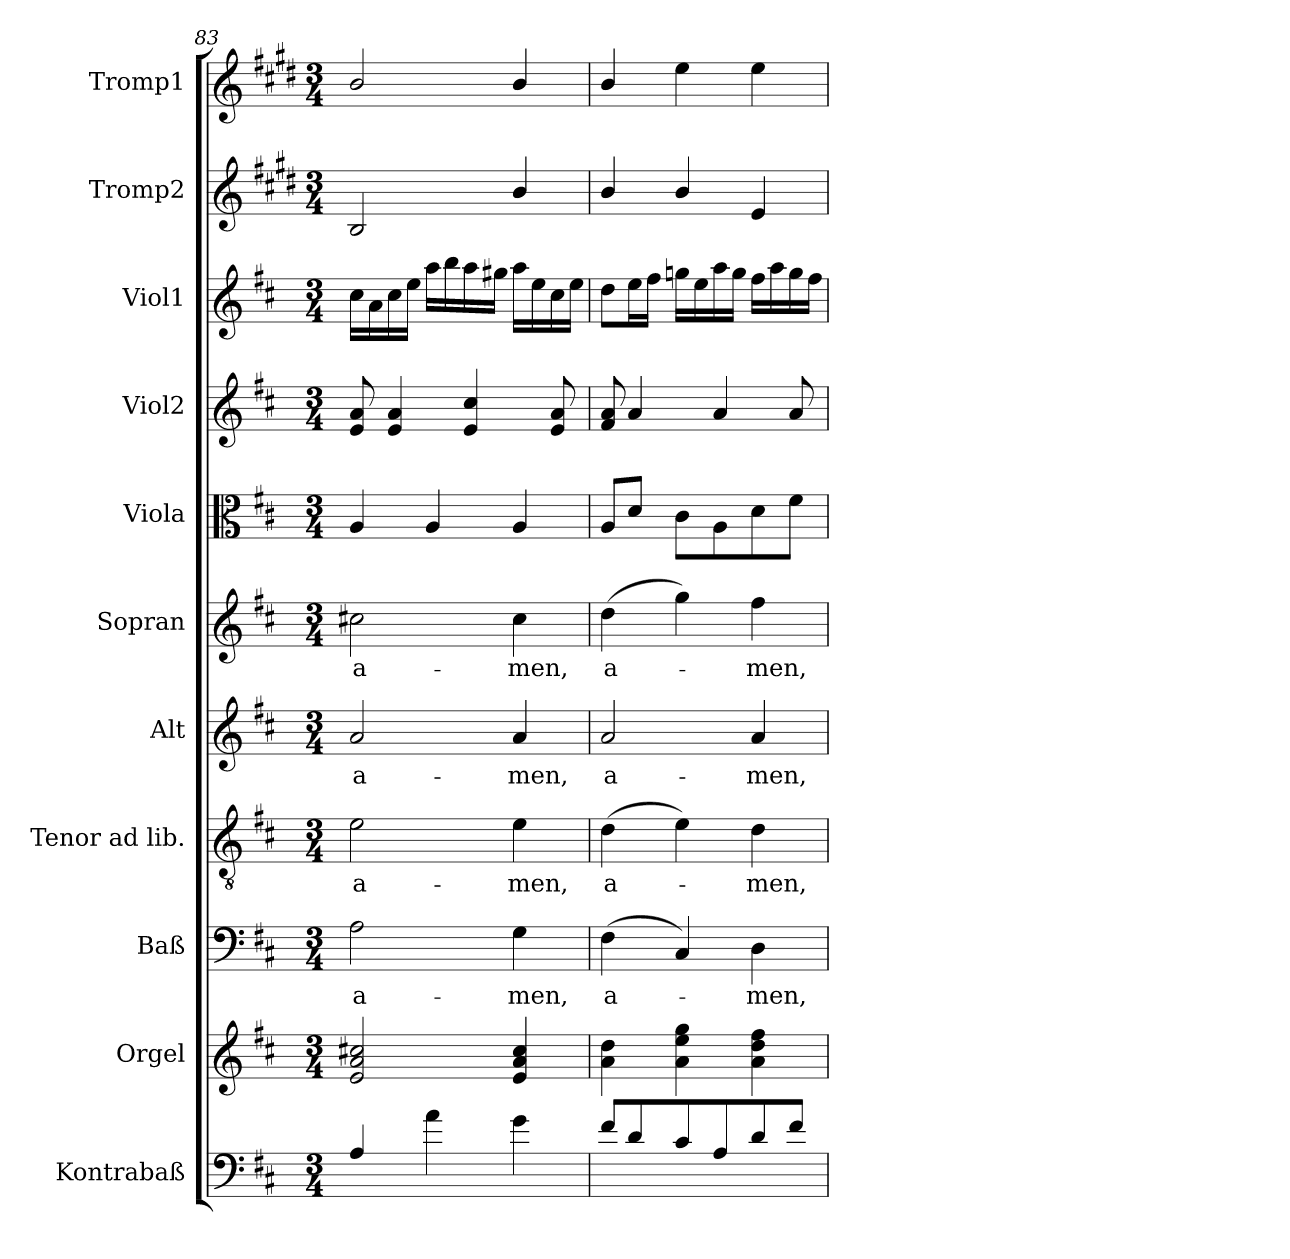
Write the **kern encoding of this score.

**kern	**kern	**kern	**text	**kern	**text	**kern	**text	**kern	**text	**kern	**kern	**kern	**kern	**kern
*part11	*part10	*part9	*part9	*part8	*part8	*part7	*part7	*part6	*part6	*part5	*part4	*part3	*part2	*part1
*staff11	*staff10	*staff9	*staff9	*staff8	*staff8	*staff7	*staff7	*staff6	*staff6	*staff5	*staff4	*staff3	*staff2	*staff1
*I"Kontrabaß	*I"Orgel	*I"Baß	*	*I"Tenor ad lib.	*	*I"Alt	*	*I"Sopran	*	*I"Viola	*I"Viol2	*I"Viol1	*I"Tromp2	*I"Tromp1
*	*	*	*	*	*	*	*	*	*	*I'Vla	*	*	*	*
*clefF4	*clefG2	*clefF4	*	*clefGv2	*	*clefG2	*	*clefG2	*	*clefC3	*clefG2	*clefG2	*clefG2	*clefG2
*ITrd7c12	*	*	*	*	*	*	*	*	*	*	*	*	*ITrd1c2	*ITrd1c2
*k[f#c#]	*k[f#c#]	*k[f#c#]	*	*k[f#c#]	*	*k[f#c#]	*	*k[f#c#]	*	*k[f#c#]	*k[f#c#]	*k[f#c#]	*k[f#c#]	*k[f#c#]
*D:	*D:	*D:	*	*D:	*	*D:	*	*D:	*	*D:	*D:	*D:	*D:	*D:
*M3/4	*M3/4	*M3/4	*	*M3/4	*	*M3/4	*	*M3/4	*	*M3/4	*M3/4	*M3/4	*M3/4	*M3/4
=83	=83	=83	=83	=83	=83	=83	=83	=83	=83	=83	=83	=83	=83	=83
!	!	!	!LO:LY:b	!	!LO:LY:b	!	!LO:LY:b	!	!LO:LY:b	!	!	!	!	!
4AA/	2e/ 2a/ 2cc#X/	2A\	a-	2e\	a-	2a/	a-	2cc#X\	a-	4A/	8e/ 8a/	16cc#\LL	2A/	2a/
.	.	.	.	.	.	.	.	.	.	.	.	16a\	.	.
.	.	.	.	.	.	.	.	.	.	.	4e/ 4a/	16cc#\	.	.
.	.	.	.	.	.	.	.	.	.	.	.	16ee\JJ	.	.
4A\	.	.	.	.	.	.	.	.	.	4A/	.	16aa\LL	.	.
.	.	.	.	.	.	.	.	.	.	.	.	16bb\	.	.
.	.	.	.	.	.	.	.	.	.	.	4e/ 4cc#/	16aa\	.	.
.	.	.	.	.	.	.	.	.	.	.	.	16gg#X\JJ	.	.
!	!	!	!LO:LY:b	!	!LO:LY:b	!	!LO:LY:b	!	!LO:LY:b	!	!	!	!	!
4G\	4e/ 4a/ 4cc#/	4G\	-men,	4e\	-men,	4a/	-men,	4cc#\	-men,	4A/	.	16aa\LL	4a/	4a/
.	.	.	.	.	.	.	.	.	.	.	.	16ee\	.	.
.	.	.	.	.	.	.	.	.	.	.	8e/ 8a/	16cc#\	.	.
.	.	.	.	.	.	.	.	.	.	.	.	16ee\JJ	.	.
=84	=84	=84	=84	=84	=84	=84	=84	=84	=84	=84	=84	=84	=84	=84
!	!	!	!LO:LY:b	!	!LO:LY:b	!	!LO:LY:b	!	!LO:LY:b	!	!	!	!	!
8F#/L	4a\ 4dd\	(>4F#\	a-	(>4d\	a-	2a/	a-	(>4dd\	a-	8A/L	8f#/ 8a/	8dd\L	4a/	4a/
8D/	.	.	.	.	.	.	.	.	.	8d/J	4a/	16ee\L	.	.
.	.	.	.	.	.	.	.	.	.	.	.	16ff#\JJ	.	.
8C#/	4a\ 4ee\ 4gg\	4C#/)	.	4e\)	.	.	.	4gg\)	.	8c#\L	.	16ggn\LL	4a/	4dd\
.	.	.	.	.	.	.	.	.	.	.	.	16ee\	.	.
8AA/	.	.	.	.	.	.	.	.	.	8A\	4a/	16aa\	.	.
.	.	.	.	.	.	.	.	.	.	.	.	16gg\JJ	.	.
!	!	!	!LO:LY:b	!	!LO:LY:b	!	!LO:LY:b	!	!LO:LY:b	!	!	!	!	!
8D/	4a\ 4dd\ 4ff#\	4D\	-men,	4d\	-men,	4a/	-men,	4ff#\	-men,	8d\	.	16ff#\LL	4d/	4dd\
.	.	.	.	.	.	.	.	.	.	.	.	16aa\	.	.
8F#/J	.	.	.	.	.	.	.	.	.	8f#\J	8a/	16gg\	.	.
.	.	.	.	.	.	.	.	.	.	.	.	16ff#\JJ	.	.
=	=	=	=	=	=	=	=	=	=	=	=	=	=	=
*-	*-	*-	*-	*-	*-	*-	*-	*-	*-	*-	*-	*-	*-	*-
